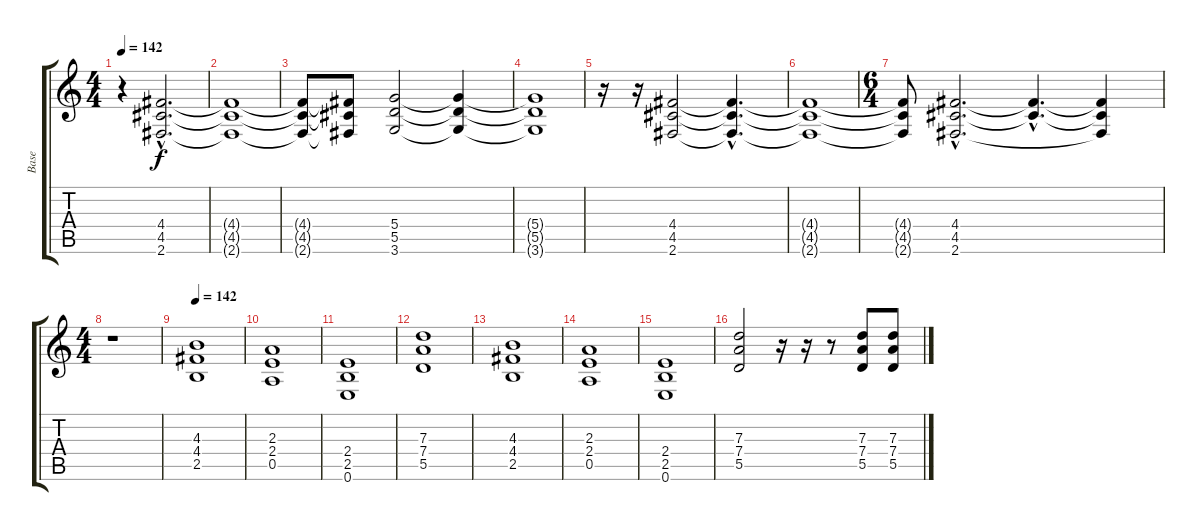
\track ("Base" "Base") {instrument distortionguitar}
\staff {score tabs}
\tuning (E4 B3 G3 D3 A2 E2) {hide}
\ts (4 4)
\tempo 142
\clef g2
\ks c
r.4{dy f} (4.4{hac} 4.5{hac} 2.6{hac}).2{d} |
(4.4{t} 4.5{t} 2.6{t}).1 |
(4.4{t} 4.5{t} 2.6{t}).8 (4.4{t} 4.5{t} 2.6{t}).8 (5.4 5.5 3.6).2 (5.4{t} 5.5{t} 3.6{t}).4 |
(5.4{t} 5.5{t} 3.6{t}).1 |
r.16 r.16 (4.4 4.5 2.6).2 (4.4{hac t} 4.5{hac t} 2.6{hac t}).4{d} |
(4.4{t} 4.5{t} 2.6{t}).1 |
\ts (6 4)
(4.4{t} 4.5{t} 2.6{t}).8 (4.4{hac} 4.5{hac} 2.6{hac}).2{d} (4.4{hac t} 4.5{hac t}).4{d} (4.4{t} 4.5{t} 2.6{t}).4 |
\ts (4 4)
r.1 |
\tempo 142
(4.3 4.4 2.5).1 |
(2.3 2.4 0.5).1 |
(2.4 2.5 0.6).1 |
(7.3 7.4 5.5).1 |
(4.3 4.4 2.5).1 |
(2.3 2.4 0.5).1 |
(2.4 2.5 0.6).1 |
(7.3 7.4 5.5).2 r.16 r.16 r.8 (7.3 7.4 5.5).8 (7.3 7.4 5.5).8
